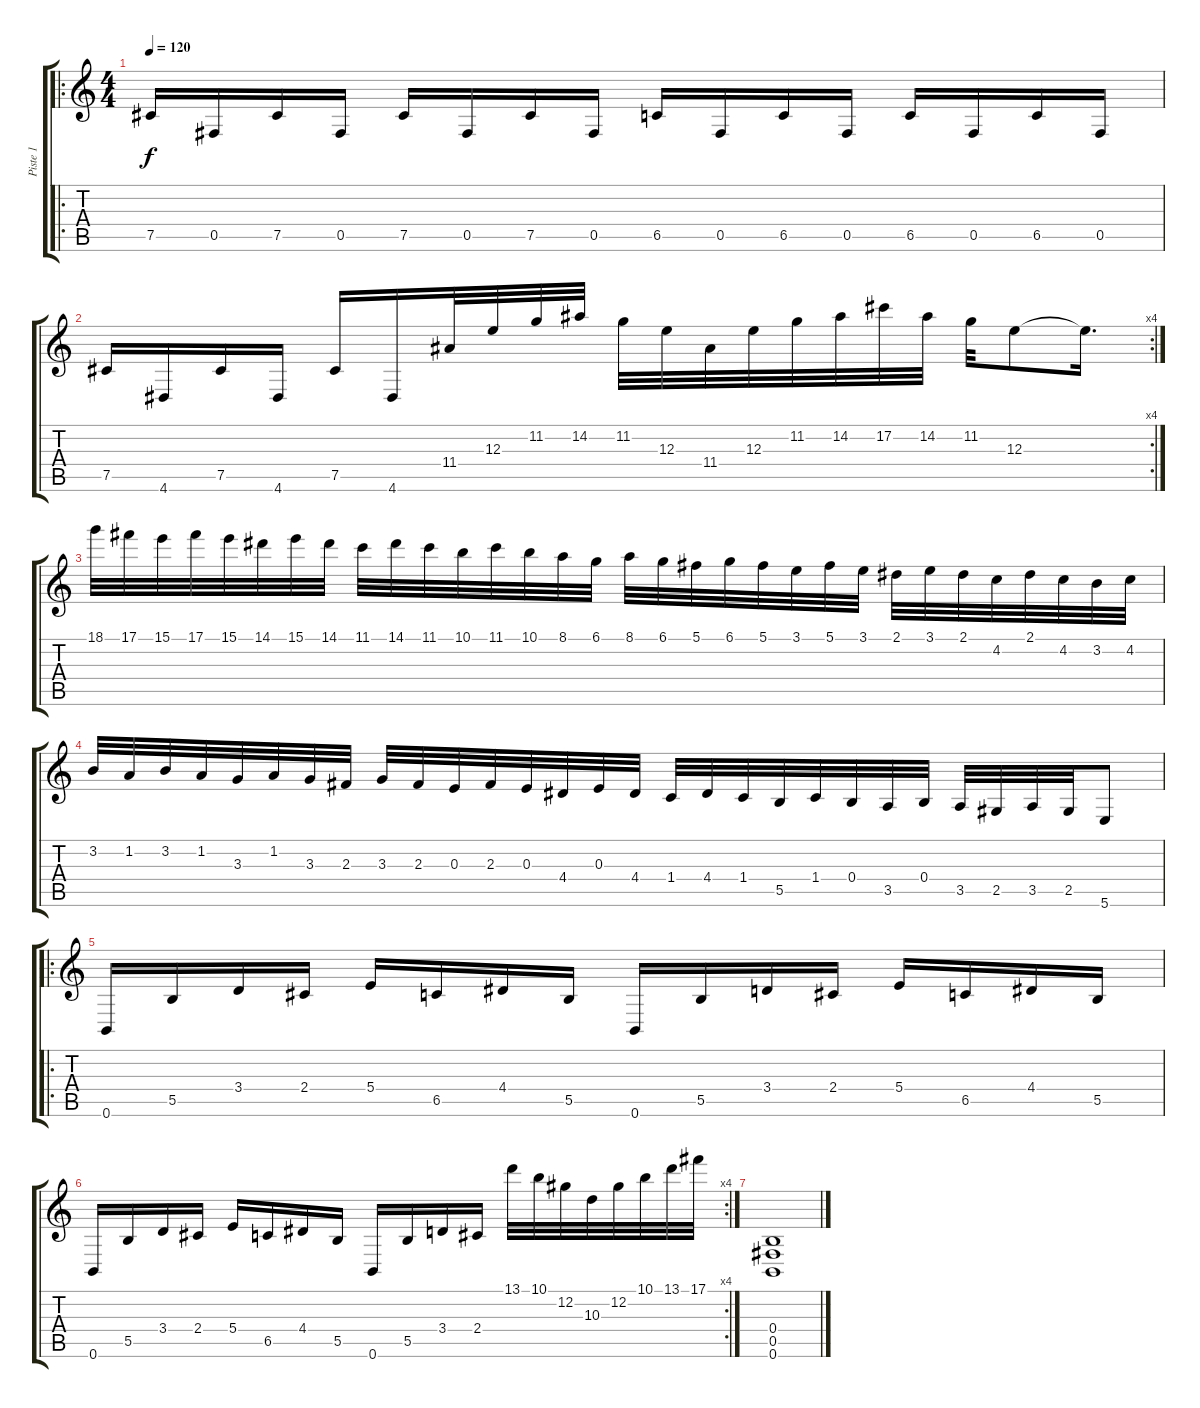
\track ("Piste 1" "Piste 1") {instrument distortionguitar}
\staff {score tabs}
\tuning (Db4 Ab3 E3 B2 Gb2 B1) {hide}
\ro
\ts (4 4)
\tempo 120
\clef g2
\ks c
7.5.16{dy f} 0.5.16 7.5.16 0.5.16 7.5.16 0.5.16 7.5.16 0.5.16 6.5.16 0.5.16 6.5.16 0.5.16 6.5.16 0.5.16 6.5.16 0.5.16 |
\rc 4
7.5.16 4.6.16 7.5.16 4.6.16 7.5.16 4.6.16 11.4.32 12.3.32 11.2.32 14.2.32 11.2.32 12.3.32 11.4.32 12.3.32 11.2.32 14.2.32 17.2.32 14.2.32 11.2.32 12.3.8 12.3{t}.16{d} |
18.1.32 17.1.32 15.1.32 17.1.32 15.1.32 14.1.32 15.1.32 14.1.32 11.1.32 14.1.32 11.1.32 10.1.32 11.1.32 10.1.32 8.1.32 6.1.32 8.1.32 6.1.32 5.1.32 6.1.32 5.1.32 3.1.32 5.1.32 3.1.32 2.1.32 3.1.32 2.1.32 4.2.32 2.1.32 4.2.32 3.2.32 4.2.32 |
3.2.32 1.2.32 3.2.32 1.2.32 3.3.32 1.2.32 3.3.32 2.3.32 3.3.32 2.3.32 0.3.32 2.3.32 0.3.32 4.4.32 0.3.32 4.4.32 1.4.32 4.4.32 1.4.32 5.5.32 1.4.32 0.4.32 3.5.32 0.4.32 3.5.32 2.5.32 3.5.32 2.5.32 5.6.8 |
\ro
0.6.16 5.5.16 3.4.16 2.4.16 5.4.16 6.5.16 4.4.16 5.5.16 0.6.16 5.5.16 3.4.16 2.4.16 5.4.16 6.5.16 4.4.16 5.5.16 |
\rc 4
0.6.16 5.5.16 3.4.16 2.4.16 5.4.16 6.5.16 4.4.16 5.5.16 0.6.16 5.5.16 3.4.16 2.4.16 13.1.32 10.1.32 12.2.32 10.3.32 12.2.32 10.1.32 13.1.32 17.1.32 |
(0.4 0.5 0.6).1
